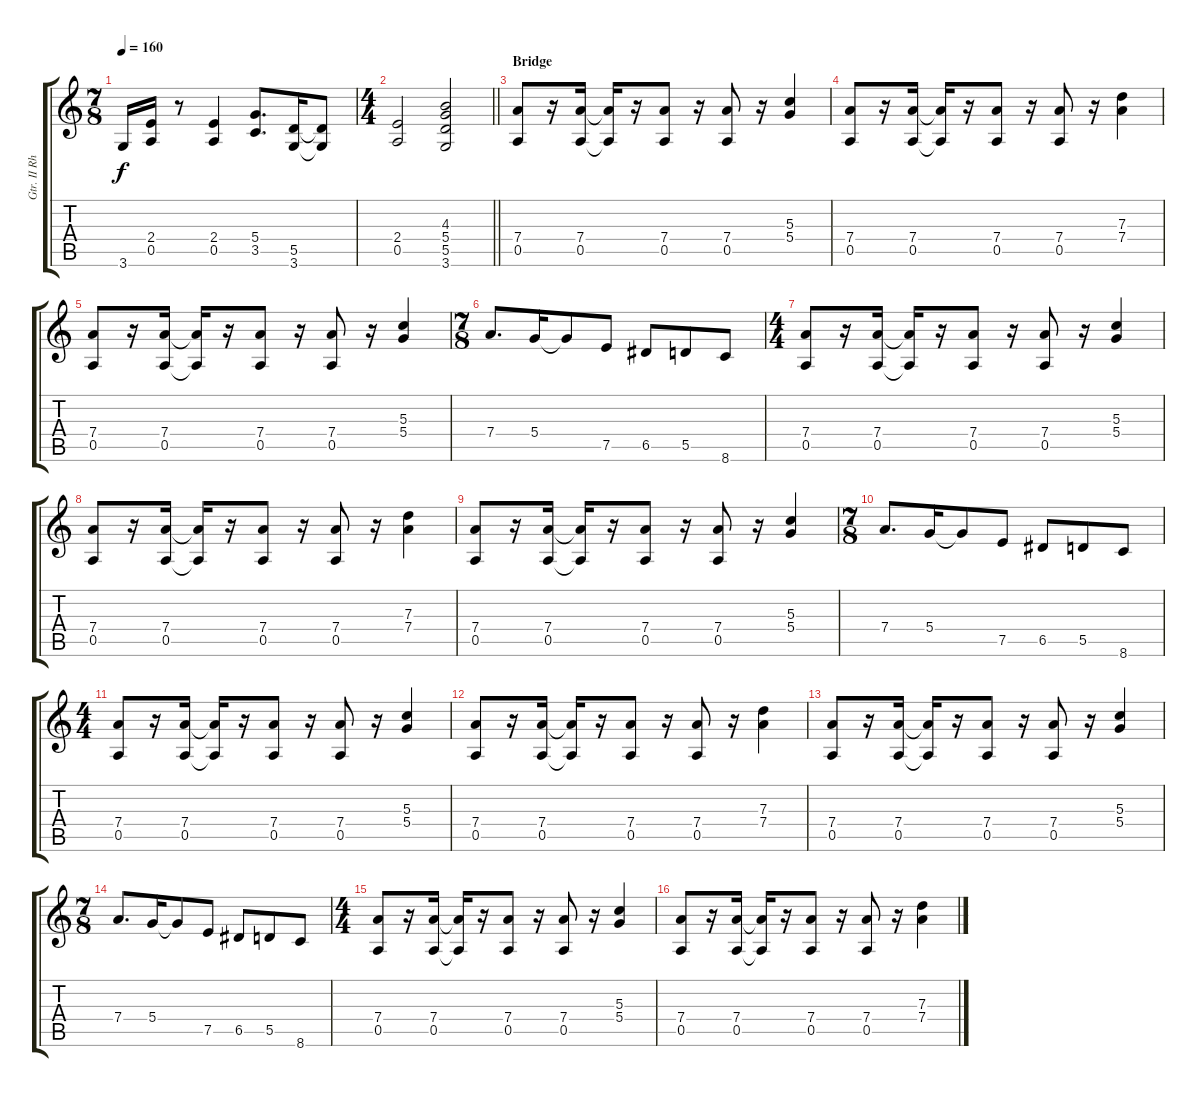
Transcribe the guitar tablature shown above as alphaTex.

\track ("Gtr. II Rhytm" "Gtr. II Rh") {instrument overdrivenguitar}
\staff {score tabs}
\tuning (E4 B3 G3 D3 A2 E2) {hide}
\ts (7 8)
\tempo 160
\clef g2
\ks c
3.6.16{dy f} (2.4 0.5).16 r.8 (2.4 0.5).4 (5.4 3.5).8{d} (5.5 3.6).16 (5.5{t} 3.6{t}).8 |
\ts (4 4)
\barLineRight lightlight
(2.4 0.5).2 (4.3 5.4 5.5 3.6).2 |
\section ("" "Bridge")
(7.4 0.5).8 r.16 (7.4 0.5).16 (7.4{t} 0.5{t}).16 r.16 (7.4 0.5).8 r.16 (7.4 0.5).8 r.16 (5.3 5.4).4 |
(7.4 0.5).8 r.16 (7.4 0.5).16 (7.4{t} 0.5{t}).16 r.16 (7.4 0.5).8 r.16 (7.4 0.5).8 r.16 (7.3 7.4).4 |
(7.4 0.5).8 r.16 (7.4 0.5).16 (7.4{t} 0.5{t}).16 r.16 (7.4 0.5).8 r.16 (7.4 0.5).8 r.16 (5.3 5.4).4 |
\ts (7 8)
7.4.8{d} 5.4.16 5.4{t}.8 7.5.8 6.5.8 5.5.8 8.6.8 |
\ts (4 4)
(7.4 0.5).8 r.16 (7.4 0.5).16 (7.4{t} 0.5{t}).16 r.16 (7.4 0.5).8 r.16 (7.4 0.5).8 r.16 (5.3 5.4).4 |
(7.4 0.5).8 r.16 (7.4 0.5).16 (7.4{t} 0.5{t}).16 r.16 (7.4 0.5).8 r.16 (7.4 0.5).8 r.16 (7.3 7.4).4 |
(7.4 0.5).8 r.16 (7.4 0.5).16 (7.4{t} 0.5{t}).16 r.16 (7.4 0.5).8 r.16 (7.4 0.5).8 r.16 (5.3 5.4).4 |
\ts (7 8)
7.4.8{d} 5.4.16 5.4{t}.8 7.5.8 6.5.8 5.5.8 8.6.8 |
\ts (4 4)
(7.4 0.5).8 r.16 (7.4 0.5).16 (7.4{t} 0.5{t}).16 r.16 (7.4 0.5).8 r.16 (7.4 0.5).8 r.16 (5.3 5.4).4 |
(7.4 0.5).8 r.16 (7.4 0.5).16 (7.4{t} 0.5{t}).16 r.16 (7.4 0.5).8 r.16 (7.4 0.5).8 r.16 (7.3 7.4).4 |
(7.4 0.5).8 r.16 (7.4 0.5).16 (7.4{t} 0.5{t}).16 r.16 (7.4 0.5).8 r.16 (7.4 0.5).8 r.16 (5.3 5.4).4 |
\ts (7 8)
7.4.8{d} 5.4.16 5.4{t}.8 7.5.8 6.5.8 5.5.8 8.6.8 |
\ts (4 4)
(7.4 0.5).8 r.16 (7.4 0.5).16 (7.4{t} 0.5{t}).16 r.16 (7.4 0.5).8 r.16 (7.4 0.5).8 r.16 (5.3 5.4).4 |
(7.4 0.5).8 r.16 (7.4 0.5).16 (7.4{t} 0.5{t}).16 r.16 (7.4 0.5).8 r.16 (7.4 0.5).8 r.16 (7.3 7.4).4
